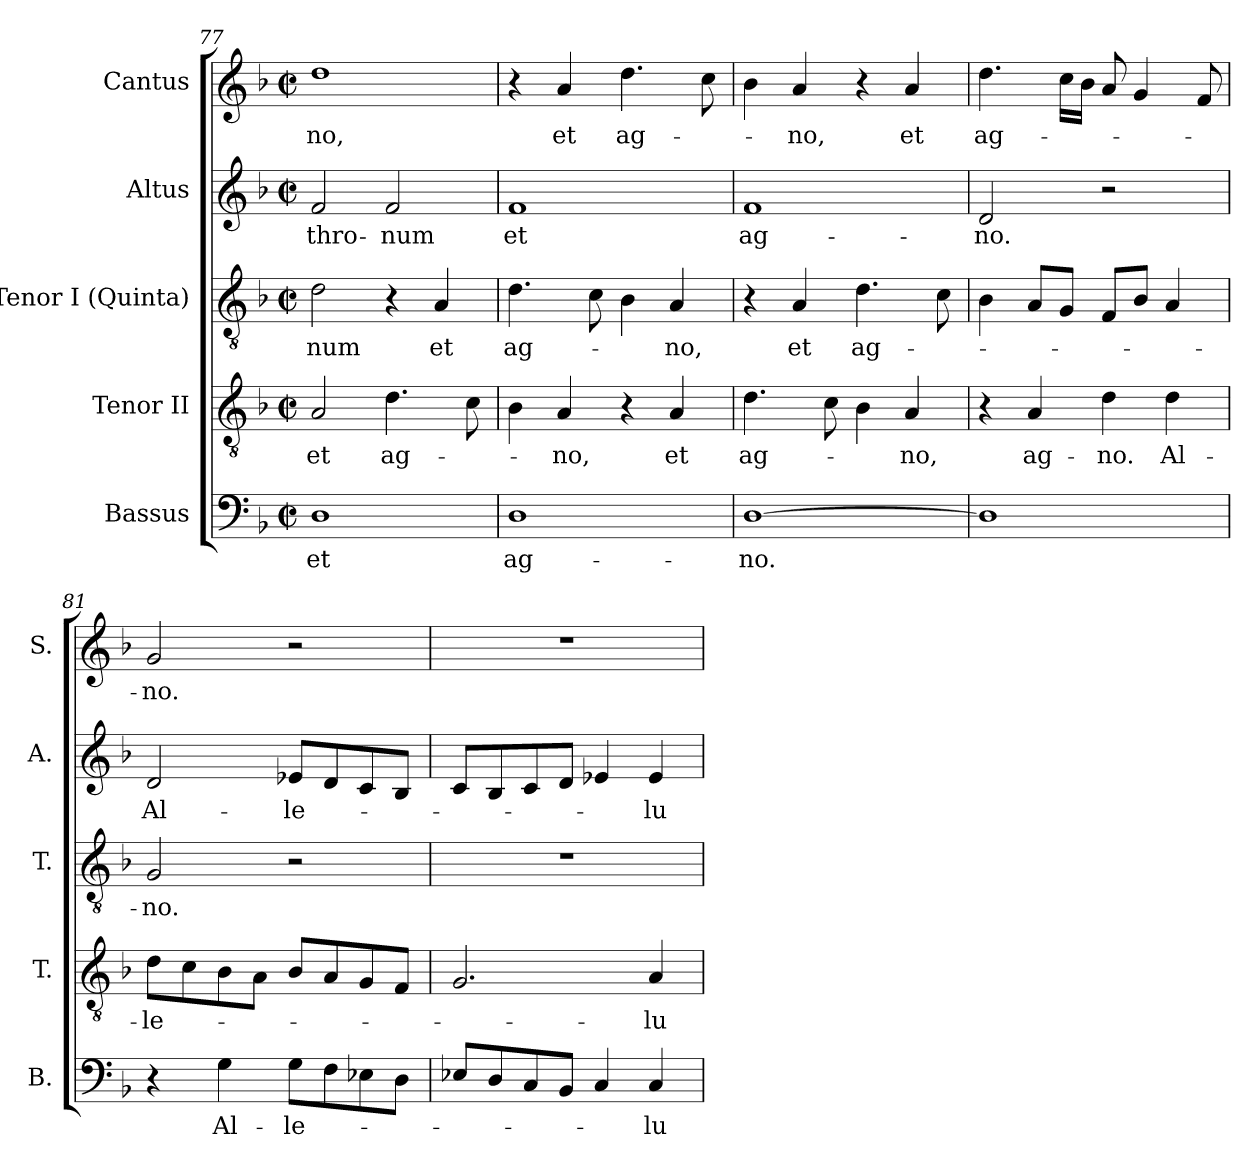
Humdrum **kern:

**kern	**text	**kern	**text	**kern	**text	**kern	**text	**kern	**text
*part5	*part5	*part4	*part4	*part3	*part3	*part2	*part2	*part1	*part1
*staff5	*staff5	*staff4	*staff4	*staff3	*staff3	*staff2	*staff2	*staff1	*staff1
*I"Bassus	*	*I"Tenor II	*	*I"Tenor I (Quinta)	*	*I"Altus	*	*I"Cantus	*
*I'B.	*	*I'T.	*	*I'T.	*	*I'A.	*	*I'S.	*
*clefF4	*	*clefGv2	*	*clefGv2	*	*clefG2	*	*clefG2	*
*	*	*ITrd7c12	*	*ITrd7c12	*	*	*	*	*
*k[b-]	*	*k[b-]	*	*k[b-]	*	*k[b-]	*	*k[b-]	*
*F:	*	*F:	*	*F:	*	*F:	*	*F:	*
*M2/2	*	*M2/2	*	*M2/2	*	*M2/2	*	*M2/2	*
*met(c|)	*	*met(c|)	*	*met(c|)	*	*met(c|)	*	*met(c|)	*
=77	=77	=77	=77	=77	=77	=77	=77	=77	=77
!	!LO:LY:b:color=#000000	!	!	!	!	!	!	!	!
!	!	!	!LO:LY:b:color=#000000	!	!	!	!	!	!
!	!	!	!	!	!LO:LY:b:color=#000000	!	!	!	!
!	!	!	!	!	!	!	!LO:LY:b:color=#000000	!	!
!	!	!	!	!	!	!	!	!	!LO:LY:b:color=#000000
1Di	et	2AAi/	et	2Di\	-num	2fi/	thro-	1ddi	-no,
!	!	!	!LO:LY:b:color=#000000	!	!	!	!	!	!
!	!	!	!	!	!	!	!LO:LY:b:color=#000000	!	!
.	.	4.Di\	ag-	4r	.	2fi/	-num	.	.
!	!	!	!	!	!LO:LY:b:color=#000000	!	!	!	!
.	.	.	.	4AAi/	et	.	.	.	.
.	.	8Ci\	.	.	.	.	.	.	.
=78	=78	=78	=78	=78	=78	=78	=78	=78	=78
!	!LO:LY:b:color=#000000	!	!	!	!	!	!	!	!
!	!	!	!	!	!LO:LY:b:color=#000000	!	!	!	!
!	!	!	!	!	!	!	!LO:LY:b:color=#000000	!	!
1Di	ag-	4BB-i\	.	4.Di\	ag-	1fi	et	4r	.
!	!	!	!LO:LY:b:color=#000000	!	!	!	!	!	!
!	!	!	!	!	!	!	!	!	!LO:LY:b:color=#000000
.	.	4AAi/	-no,	.	.	.	.	4ai/	et
.	.	.	.	8Ci\	.	.	.	.	.
!	!	!	!	!	!	!	!	!	!LO:LY:b:color=#000000
.	.	4r	.	4BB-i\	.	.	.	4.ddi\	ag-
!	!	!	!LO:LY:b:color=#000000	!	!	!	!	!	!
!	!	!	!	!	!LO:LY:b:color=#000000	!	!	!	!
.	.	4AAi/	et	4AAi/	-no,	.	.	.	.
.	.	.	.	.	.	.	.	8cci\	.
=79	=79	=79	=79	=79	=79	=79	=79	=79	=79
!	!LO:LY:b:color=#000000	!	!	!	!	!	!	!	!
!	!	!	!LO:LY:b:color=#000000	!	!	!	!	!	!
!	!	!	!	!	!	!	!LO:LY:b:color=#000000	!	!
[>1Di	-no.	4.Di\	ag-	4r	.	1fi	ag-	4b-i\	.
!	!	!	!	!	!LO:LY:b:color=#000000	!	!	!	!
!	!	!	!	!	!	!	!	!	!LO:LY:b:color=#000000
.	.	.	.	4AAi/	et	.	.	4ai/	-no,
.	.	8Ci\	.	.	.	.	.	.	.
!	!	!	!	!	!LO:LY:b:color=#000000	!	!	!	!
.	.	4BB-i\	.	4.Di\	ag-	.	.	4r	.
!	!	!	!LO:LY:b:color=#000000	!	!	!	!	!	!
!	!	!	!	!	!	!	!	!	!LO:LY:b:color=#000000
.	.	4AAi/	-no,	.	.	.	.	4ai/	et
.	.	.	.	8Ci\	.	.	.	.	.
!!LO:LB:g=z
=80	=80	=80	=80	=80	=80	=80	=80	=80	=80
!	!	!	!	!	!	!	!LO:LY:b:color=#000000	!	!
!	!	!	!	!	!	!	!	!	!LO:LY:b:color=#000000
1Di]	.	4r	.	4BB-i\	.	2di/	-no.	4.ddi\	ag-
!	!	!	!LO:LY:b:color=#000000	!	!	!	!	!	!
.	.	4AAi/	ag-	8AAi/L	.	.	.	.	.
.	.	.	.	8GGi/J	.	.	.	16cci\LL	.
.	.	.	.	.	.	.	.	16b-i\JJ	.
!	!	!	!LO:LY:b:color=#000000	!	!	!	!	!	!
.	.	4Di\	-no.	8FFi/L	.	2r	.	8ai/	.
.	.	.	.	8BB-i/J	.	.	.	4gi/	.
!	!	!	!LO:LY:b:color=#000000	!	!	!	!	!	!
.	.	4Di\	Al-	4AAi/	.	.	.	.	.
.	.	.	.	.	.	.	.	8fi/	.
=81	=81	=81	=81	=81	=81	=81	=81	=81	=81
!	!	!	!LO:LY:b:color=#000000	!	!	!	!	!	!
!	!	!	!	!	!LO:LY:b:color=#000000	!	!	!	!
!	!	!	!	!	!	!	!LO:LY:b:color=#000000	!	!
!	!	!	!	!	!	!	!	!	!LO:LY:b:color=#000000
4r	.	8Di\L	-le-	2GGi/	-no.	2di/	Al-	2gi/	-no.
.	.	8Ci\	.	.	.	.	.	.	.
!	!LO:LY:b:color=#000000	!	!	!	!	!	!	!	!
4Gi\	Al-	8BB-i\	.	.	.	.	.	.	.
.	.	8AAi\J	.	.	.	.	.	.	.
!	!LO:LY:b:color=#000000	!	!	!	!	!	!	!	!
!	!	!	!	!	!	!	!LO:LY:b:color=#000000	!	!
8Gi\L	-le-	8BB-i/L	.	2r	.	8e-Xi/L	-le-	2r	.
8Fi\	.	8AAi/	.	.	.	8di/	.	.	.
8E-Xi\	.	8GGi/	.	.	.	8ci/	.	.	.
8Di\J	.	8FFi/J	.	.	.	8B-i/J	.	.	.
=82	=82	=82	=82	=82	=82	=82	=82	=82	=82
8E-Xi/L	.	2.GGi/	.	1r	.	8ci/L	.	1r	.
8Di/	.	.	.	.	.	8B-i/	.	.	.
8Ci/	.	.	.	.	.	8ci/	.	.	.
8BB-i/J	.	.	.	.	.	8di/J	.	.	.
4Ci/	.	.	.	.	.	4e-Xi/	.	.	.
!	!LO:LY:b:color=#000000	!	!	!	!	!	!	!	!
!	!	!	!LO:LY:b:color=#000000	!	!	!	!	!	!
!	!	!	!	!	!	!	!LO:LY:b:color=#000000	!	!
4Ci/	-lu-	4AAi/	-lu-	.	.	4e-i/	-lu-	.	.
=	=	=	=	=	=	=	=	=	=
*-	*-	*-	*-	*-	*-	*-	*-	*-	*-
